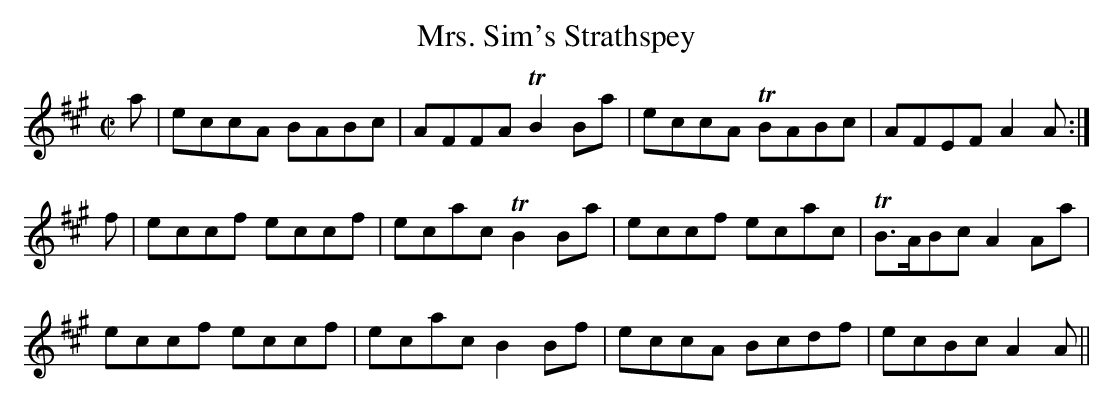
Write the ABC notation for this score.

X:1
T:Mrs. Sim's Strathspey
M:C|
L:1/8
K:A
a|eccA BABc|AFFA TB2 Ba|eccA TBABc |AFEF A2A:|
f|eccf eccf|ecac TB2 Ba|eccf ecac|TB>ABc A2 Aa|
eccf eccf|ecac B2 Bf|eccA Bcdf|ecBc A2A||
